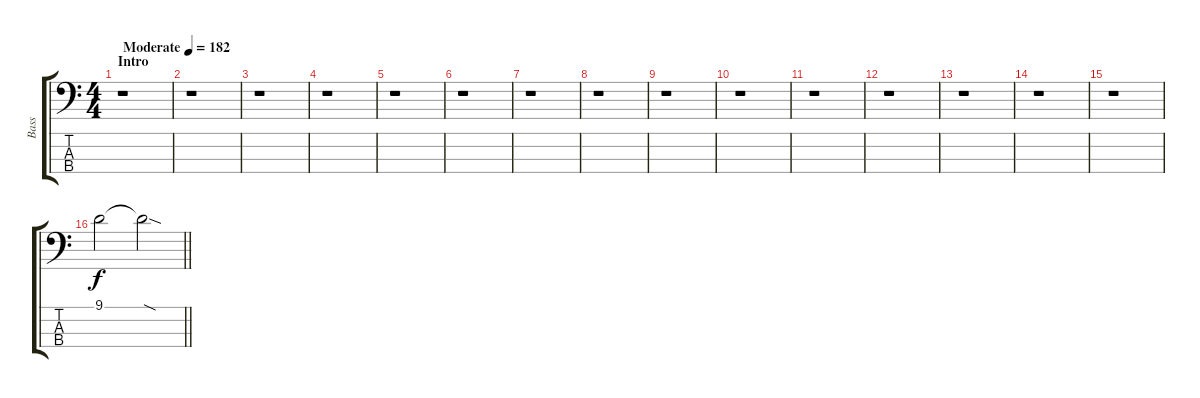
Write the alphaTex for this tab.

\track ("Bass" "Bass") {instrument electricbasspick}
\staff {score tabs}
\tuning (F2 C2 G1 D1) {hide}
\ts (4 4)
\section ("" "Intro")
\tempo (182 "Moderate")
\clef f4
\ks c
r.1{dy f instrument electricbasspick} |
r.1 |
r.1 |
r.1 |
r.1 |
r.1 |
r.1 |
r.1 |
r.1 |
r.1 |
r.1 |
r.1 |
r.1 |
r.1 |
r.1 |
\barLineRight lightlight
9.1.2 9.1{sod t}.2
